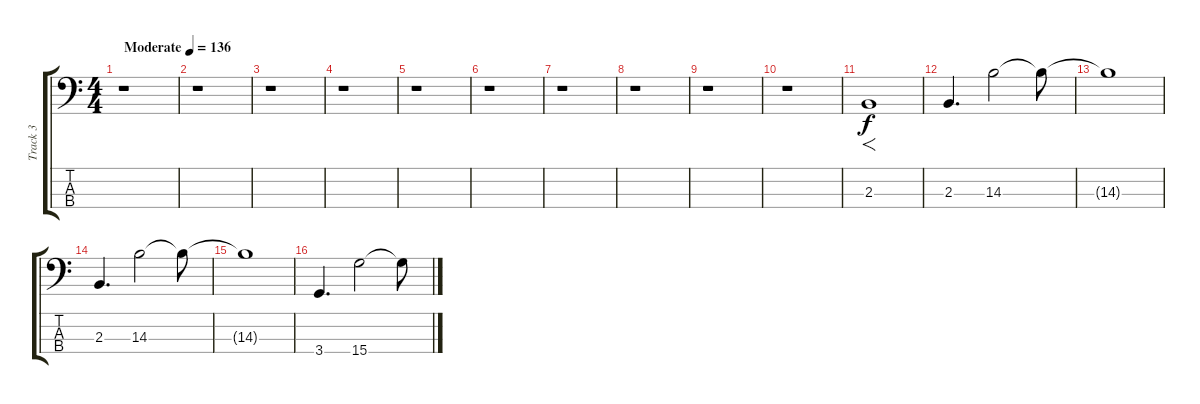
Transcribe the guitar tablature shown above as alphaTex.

\track ("Track 3" "Track 3") {instrument electricbasspick}
\staff {score tabs}
\tuning (G2 D2 A1 E1) {hide}
\ts (4 4)
\tempo (136 "Moderate")
\clef f4
\ks c
r.1{dy f instrument electricbasspick} |
r.1 |
r.1 |
r.1 |
r.1 |
r.1 |
r.1 |
r.1 |
r.1 |
r.1 |
2.3.1{f} |
2.3.4{d} 14.3.2 14.3{t}.8 |
14.3{t}.1 |
2.3.4{d} 14.3.2 14.3{t}.8 |
14.3{t}.1 |
3.4.4{d} 15.4.2 15.4{t}.8
